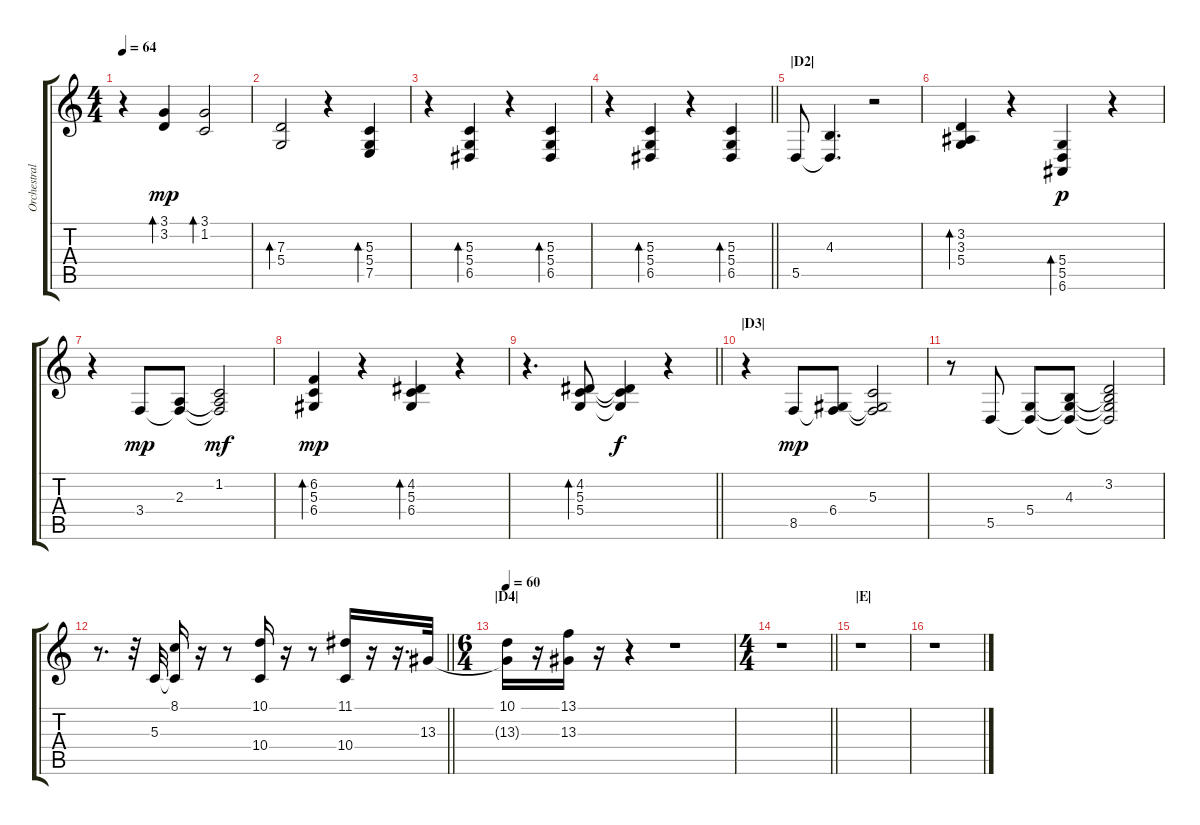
\track ("Orchestral Harp" "Orchestral") {instrument orchestralharp}
\staff {score tabs}
\tuning (E4 B3 G3 D3 A2 E2) {hide}
\ts (4 4)
\tempo 64
\clef g2
\ks c
r.4{dy mp} (3.1 3.2).4{bd 60} (3.1 1.2).2{bd 60} |
(7.3 5.4).2{bd 60} r.4 (5.3 5.4 7.5).4{bd 60} |
r.4 (5.3 5.4 6.5).4{bd 60} r.4 (5.3 5.4 6.5).4{bd 60} |
\barLineRight lightlight
r.4 (5.3 5.4 6.5).4{bd 60} r.4 (5.3 5.4 6.5).4{bd 60} |
\section ("" "|D2|")
5.5.8 (4.3 5.5{t}).4{d} r.2 |
(3.2 3.3 5.4).4{bd 60 balance 12} r.4 (5.4 5.5 6.6).4{bd 60 dy p} r.4 |
r.4 3.4.8{dy mp} (2.3 3.4{t}).8 (1.2 2.3{t} 3.4{t}).2{dy mf} |
(6.2 5.3 6.4).4{bd 60 dy mp} r.4 (4.2 5.3 6.4).4{bd 60} r.4 |
\barLineRight lightlight
r.4{d} (4.2 5.3 5.4).8{bd 60} (4.2{t} 5.3{t} 5.4{t}).4{dy f} r.4 |
\section ("" "|D3|")
r.4 8.5.8{dy mp} (6.4 8.5{t}).8 (5.3 6.4{t} 8.5{t}).2 |
r.8 5.5.8 (5.4 5.5{t}).8 (4.3 5.4{t} 5.5{t}).8 (3.2 4.3{t} 5.4{t} 5.5{t}).2 |
\barLineRight lightlight
r.8{d balance 4} r.32 5.3.32 (8.1 5.3{t}).16 r.16 r.8 (10.1 10.4).16 r.16 r.8 (11.1 10.4).16 r.16 r.16{d} 13.3.32 |
\ts (6 4)
\section ("" "|D4|")
\tempo 60
(10.1 13.3{t}).16 r.16 (13.1 13.3).16 r.16 r.4 r.1 |
\ts (4 4)
\barLineRight lightlight
r.1 |
\section ("" "|E|")
r.1 |
r.1
